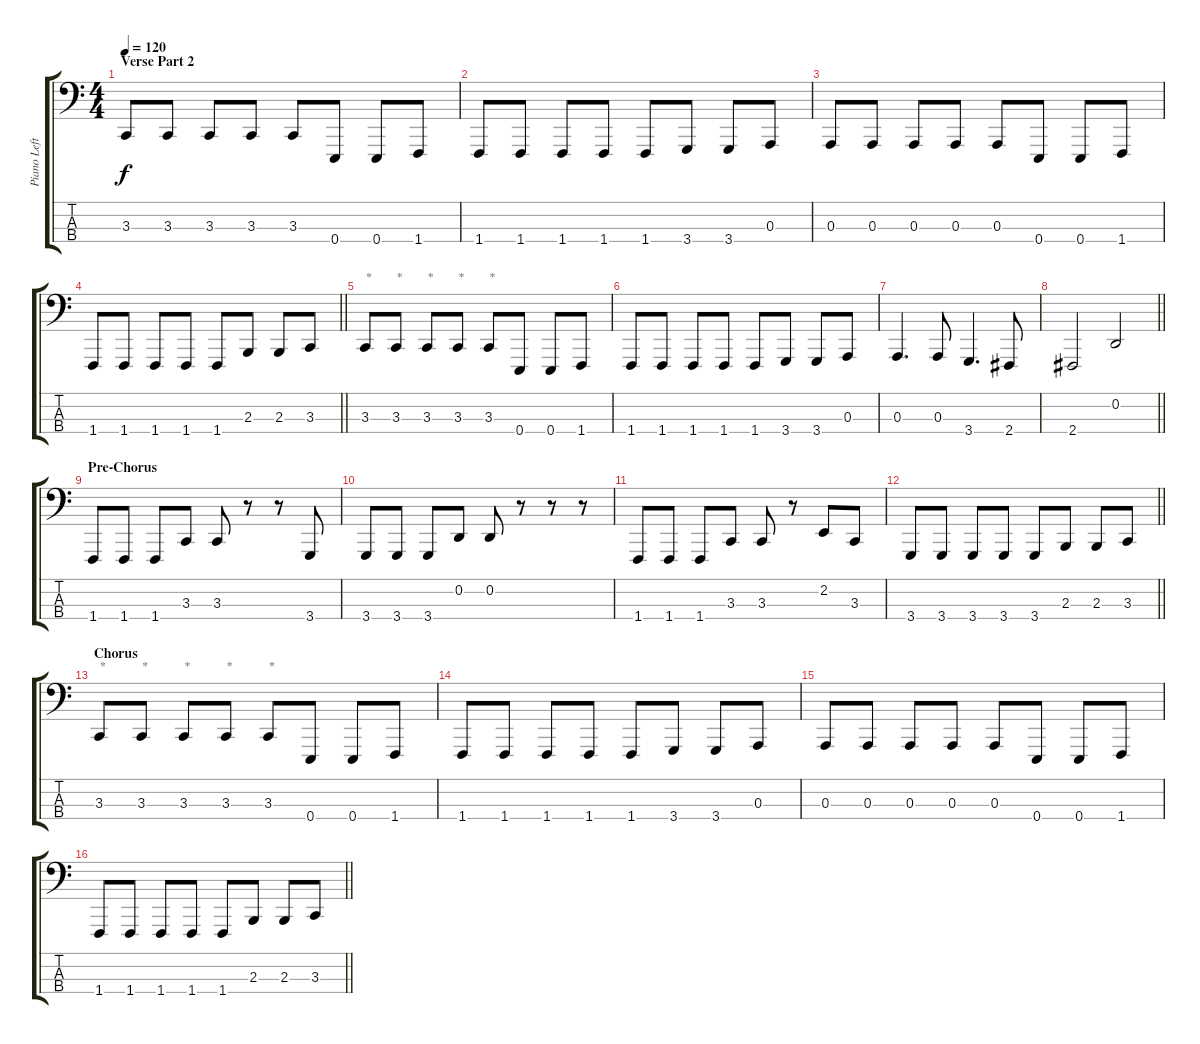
\track ("Piano Left Hand" "Piano Left") {instrument electricgrandpiano}
\staff {score tabs}
\tuning (G2 D2 A1 E1) {hide}
\ts (4 4)
\section ("" "Verse Part 2")
\tempo 120
\clef f4
\ks c
3.3.8{dy f} 3.3.8 3.3.8 3.3.8 3.3.8 0.4.8 0.4.8 1.4.8 |
1.4.8 1.4.8 1.4.8 1.4.8 1.4.8 3.4.8 3.4.8 0.3.8 |
0.3.8 0.3.8 0.3.8 0.3.8 0.3.8 0.4.8 0.4.8 1.4.8 |
\barLineRight lightlight
1.4.8 1.4.8 1.4.8 1.4.8 1.4.8 2.3.8 2.3.8 3.3.8 |
3.3.8{txt "*"} 3.3.8{txt "*"} 3.3.8{txt "*"} 3.3.8{txt "*"} 3.3.8{txt "*"} 0.4.8 0.4.8 1.4.8 |
1.4.8 1.4.8 1.4.8 1.4.8 1.4.8 3.4.8 3.4.8 0.3.8 |
0.3.4{d} 0.3.8 3.4.4{d} 2.4.8 |
\barLineRight lightlight
2.4.2 0.2.2 |
\section ("" "Pre-Chorus")
1.4.8 1.4.8 1.4.8 3.3.8 3.3.8 r.8 r.8 3.4.8 |
3.4.8 3.4.8 3.4.8 0.2.8 0.2.8 r.8 r.8 r.8 |
1.4.8 1.4.8 1.4.8 3.3.8 3.3.8 r.8 2.2.8 3.3.8 |
\barLineRight lightlight
3.4.8 3.4.8 3.4.8 3.4.8 3.4.8 2.3.8 2.3.8 3.3.8 |
\section ("" "Chorus")
3.3.8{txt "*"} 3.3.8{txt "*"} 3.3.8{txt "*"} 3.3.8{txt "*"} 3.3.8{txt "*"} 0.4.8 0.4.8 1.4.8 |
1.4.8 1.4.8 1.4.8 1.4.8 1.4.8 3.4.8 3.4.8 0.3.8 |
0.3.8 0.3.8 0.3.8 0.3.8 0.3.8 0.4.8 0.4.8 1.4.8 |
\barLineRight lightlight
1.4.8 1.4.8 1.4.8 1.4.8 1.4.8 2.3.8 2.3.8 3.3.8
